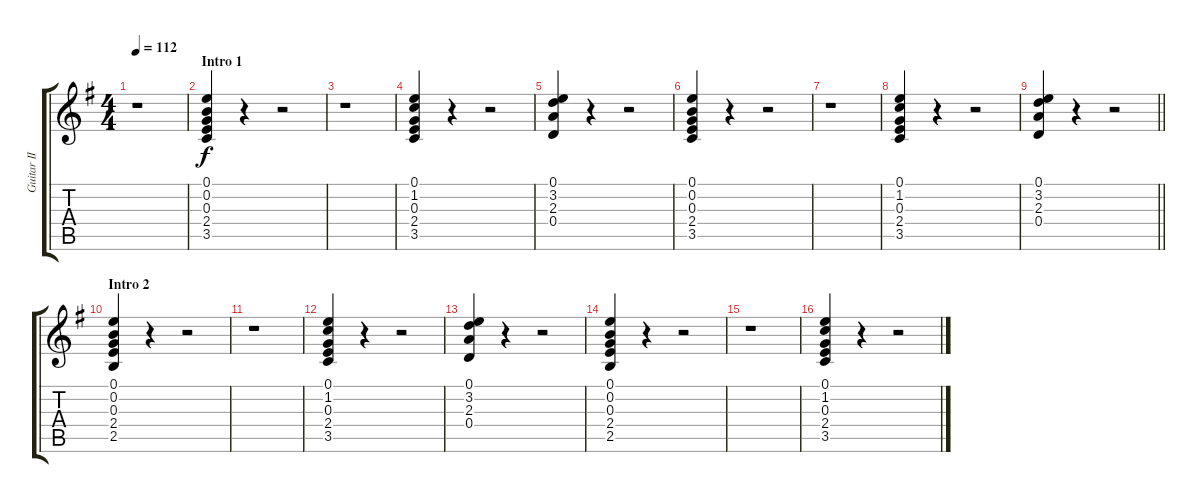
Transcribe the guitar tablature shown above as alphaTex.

\track ("Guitar II (Sugizo)" "Guitar II ") {instrument distortionguitar}
\staff {score tabs}
\tuning (E4 B3 G3 D3 A2 E2) {hide}
\ts (4 4)
\tempo 112
\clef g2
\ks g
r.1{dy f instrument distortionguitar} |
\section ("" "Intro 1")
(0.1 0.2 0.3 2.4 3.5).4 r.4 r.2 |
r.1 |
(0.1 1.2 0.3 2.4 3.5).4 r.4 r.2 |
(0.1 3.2 2.3 0.4).4 r.4 r.2 |
(0.1 0.2 0.3 2.4 3.5).4 r.4 r.2 |
r.1 |
(0.1 1.2 0.3 2.4 3.5).4 r.4 r.2 |
\barLineRight lightlight
(0.1 3.2 2.3 0.4).4 r.4 r.2 |
\section ("" "Intro 2")
(0.1 0.2 0.3 2.4 2.5).4 r.4 r.2 |
r.1 |
(0.1 1.2 0.3 2.4 3.5).4 r.4 r.2 |
(0.1 3.2 2.3 0.4).4 r.4 r.2 |
(0.1 0.2 0.3 2.4 2.5).4 r.4 r.2 |
r.1 |
(0.1 1.2 0.3 2.4 3.5).4 r.4 r.2
